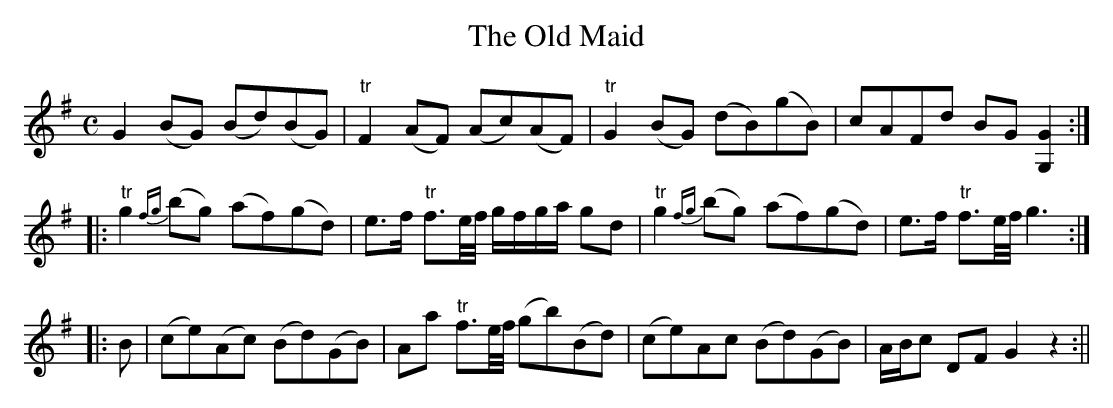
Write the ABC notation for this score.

X:1
T:Old Maid, The
M:C
L:1/8
K:G
G2 (BG) (Bd)(BG) | "tr"F2 (AF) (Ac)(AF) | "tr"G2 (BG) (dB)(gB) | cAFd BG [G,2G2 ]:|
|: "tr"g2 {fg}(bg) (af)(gd) | e>f "tr"f>e/2f/4 g/f/g/a/ gd | "tr"g2 {fg}(bg) (af)(gd) | e>f "tr"f>e/2f/4 g3 :|
|: B | (ce)(Ac) (Bd)(GB) | Aa "tr"f>e/2f/4 (gb)(Bd) | (ce)Ac (Bd)(GB) | A/B/c DF G2 z2 :||
